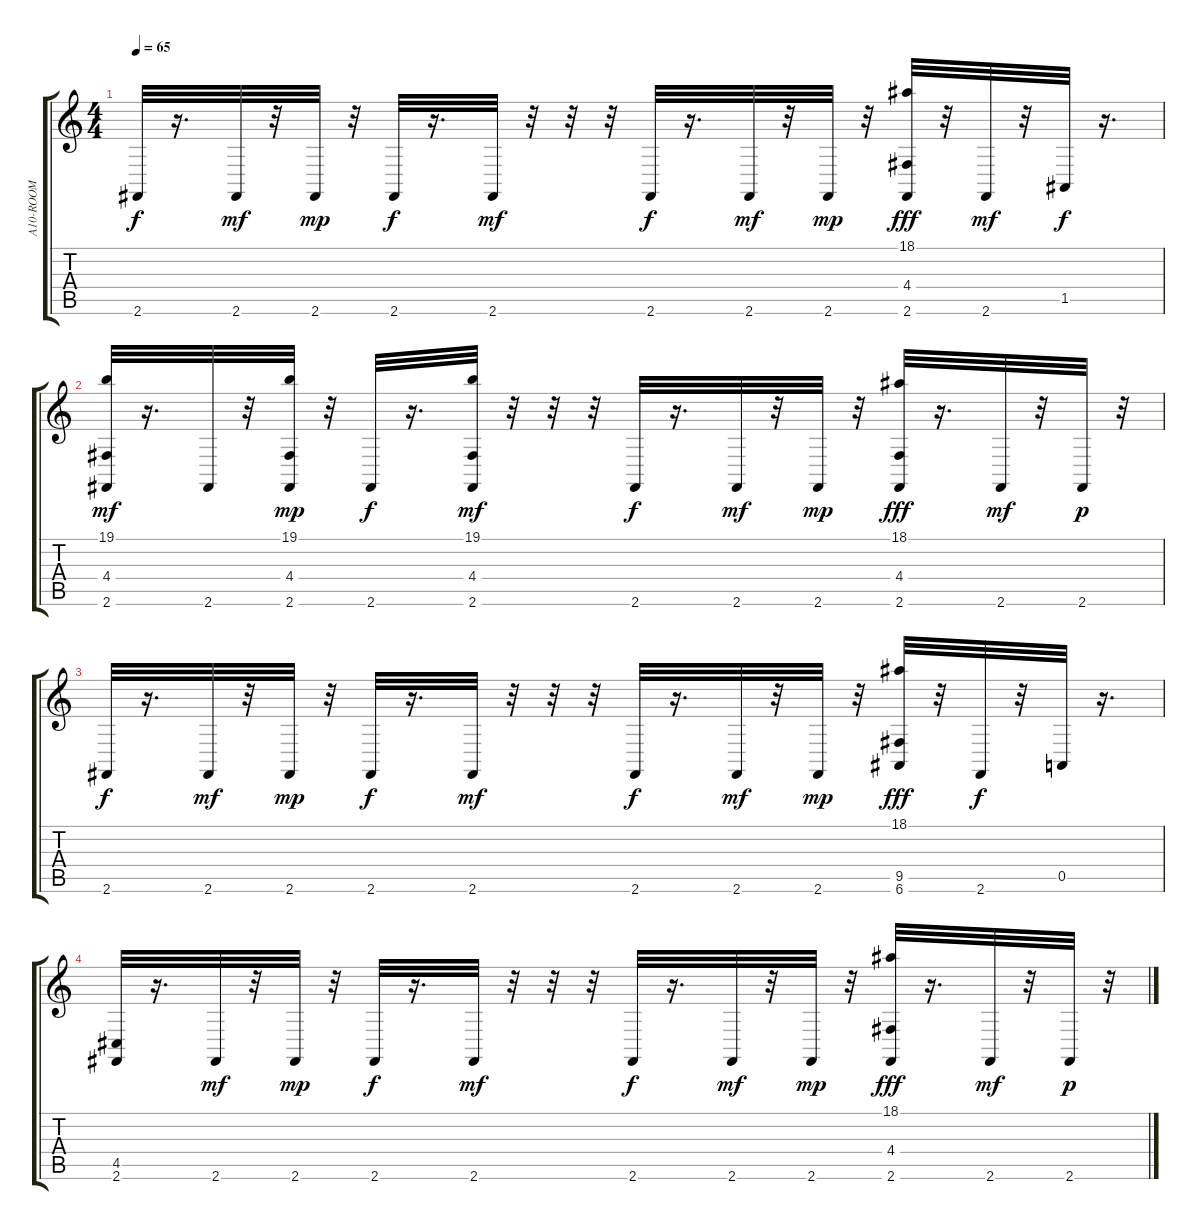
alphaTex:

\track ("A10-ROOM        " "A10-ROOM  ") {instrument celesta}
\staff {score tabs}
\tuning (E4 B3 G3 D3 A2 E2) {hide}
\ts (4 4)
\tempo 65
\clef g2
\ks c
2.6.32{dy f} r.16{d} 2.6.32{dy mf} r.32 2.6.32{dy mp} r.32 2.6.32{dy f} r.16{d} 2.6.32{dy mf} r.32 r.32 r.32 2.6.32{dy f} r.16{d} 2.6.32{dy mf} r.32 2.6.32{dy mp} r.32 (18.1 4.4 2.6).32{dy fff} r.32 2.6.32{dy mf} r.32 1.5.32{dy f} r.16{d} |
(19.1 4.4 2.6).32{dy mf} r.16{d} 2.6.32 r.32 (19.1 4.4 2.6).32{dy mp} r.32 2.6.32{dy f} r.16{d} (19.1 4.4 2.6).32{dy mf} r.32 r.32 r.32 2.6.32{dy f} r.16{d} 2.6.32{dy mf} r.32 2.6.32{dy mp} r.32 (18.1 4.4 2.6).32{dy fff} r.16{d} 2.6.32{dy mf} r.32 2.6.32{dy p} r.32 |
2.6.32{dy f} r.16{d} 2.6.32{dy mf} r.32 2.6.32{dy mp} r.32 2.6.32{dy f} r.16{d} 2.6.32{dy mf} r.32 r.32 r.32 2.6.32{dy f} r.16{d} 2.6.32{dy mf} r.32 2.6.32{dy mp} r.32 (18.1 9.5 6.6).32{dy fff} r.32 2.6.32{dy f} r.32 0.5.32 r.16{d} |
(4.5 2.6).32 r.16{d} 2.6.32{dy mf} r.32 2.6.32{dy mp} r.32 2.6.32{dy f} r.16{d} 2.6.32{dy mf} r.32 r.32 r.32 2.6.32{dy f} r.16{d} 2.6.32{dy mf} r.32 2.6.32{dy mp} r.32 (18.1 4.4 2.6).32{dy fff} r.16{d} 2.6.32{dy mf} r.32 2.6.32{dy p} r.32
